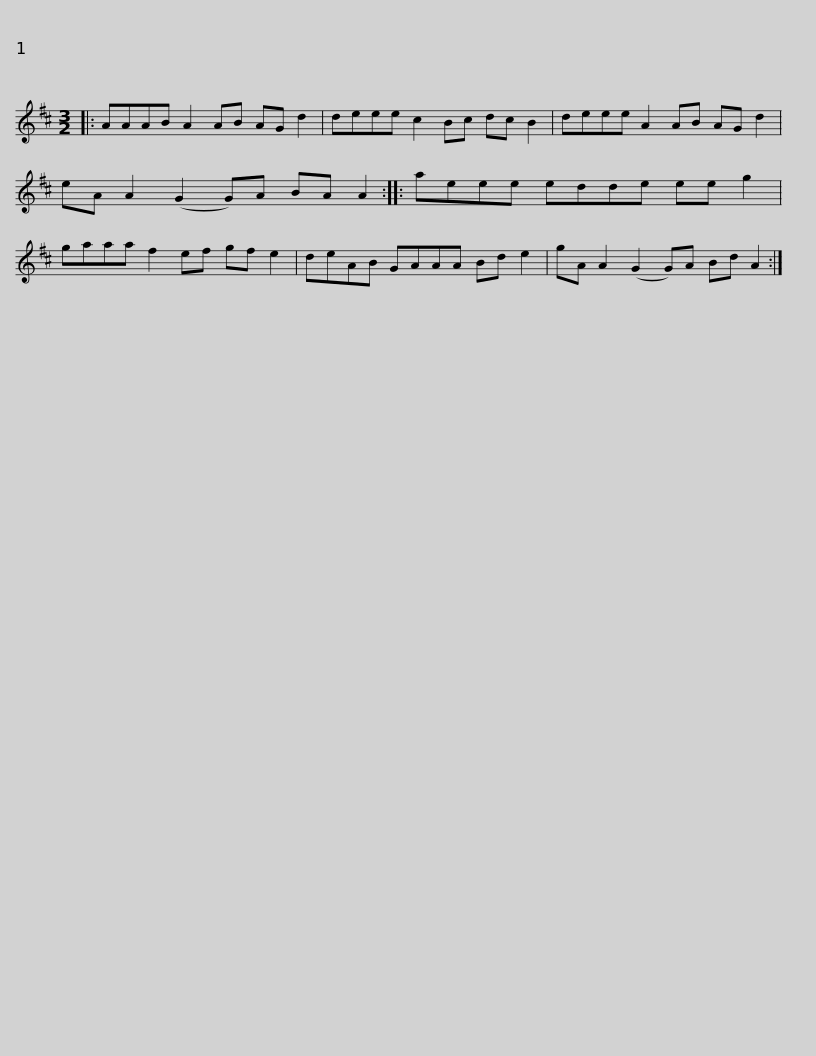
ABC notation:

X:1
L:1/8
M:3/2
I:linebreak $
K:D
V:1 treble
V:1
|: AAAB A2 AB AG d2 | deee c2 Bc dc B2 | deee A2 AB AG d2 | eA A2 (G2 G)A BA A2 ::$ aeee edde ee g2 | %5
 gaaa f2 ef gf e2 | deAB GAAA Bd e2 | gA A2 (G2 G)A Bd A2 :| %8
